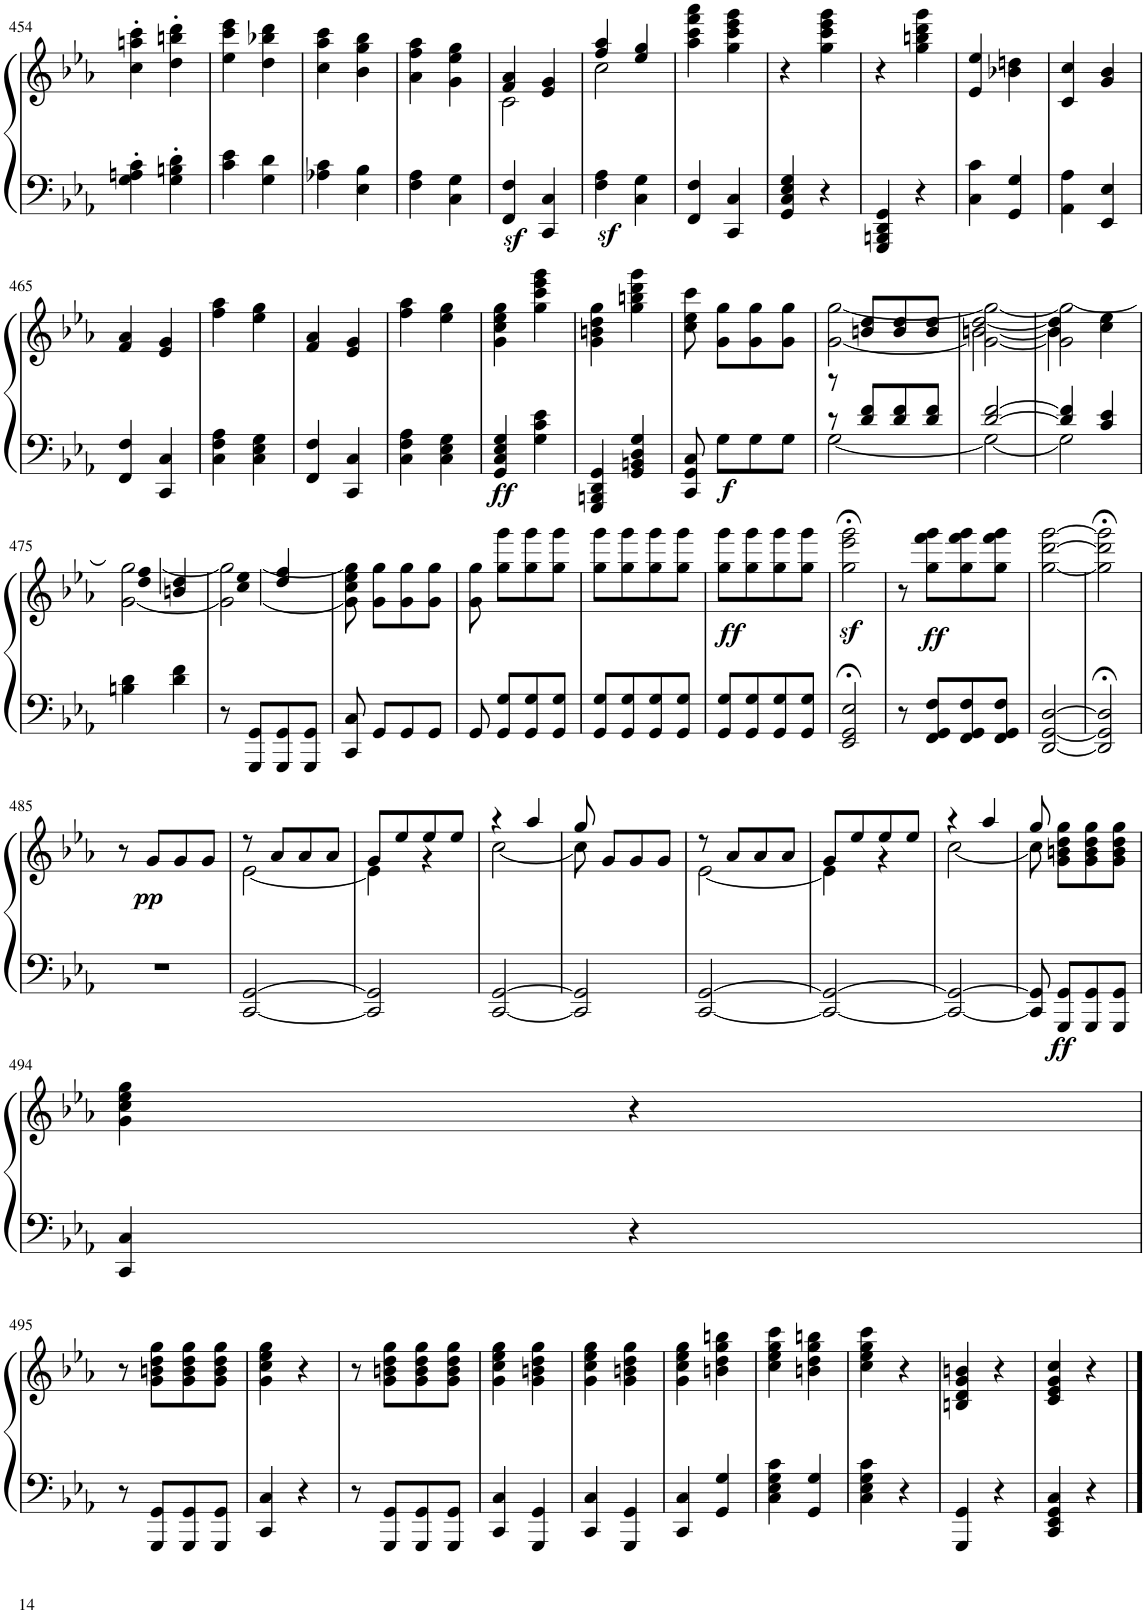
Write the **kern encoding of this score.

**kern	**kern	**dynam
*part1	*part1	*part1
*staff2	*staff1	*staff1/2
*I"Piano	*	*
*I'Pno	*	*
*clefF4	*clefG2	*
*k[b-e-a-]	*k[b-e-a-]	*
*M2/4	*M2/4	*
=453	=453	=453
*	*^	*
4BBBn/ 4BBn/	4d/ 4dd/	2g\	.
4GGG/ 4GG/	4Bn/ 4bn/	.	.
*	*v	*v	*
!!LO:PB:g=z
=454	=454	=454
4G\' 4An\' 4c\'	4cc\' 4aan\' 4ccc\'	.
4G\' 4Bn\' 4d\'	4dd\' 4bbn\' 4ddd\'	.
=455	=455	=455
4c\ 4e-\	4ee-\ 4ccc\ 4eee-\	.
4G\ 4d\	4dd\ 4bb-X\ 4ddd\	.
=456	=456	=456
4A-X\ 4c\	4cc\ 4aa-\ 4ccc\	.
4E-\ 4B-\	4b-\ 4gg\ 4bb-\	.
=457	=457	=457
4F\ 4A-\	4a-\ 4ff\ 4aa-\	.
4C\ 4G\	4g\ 4ee-\ 4gg\	.
=458	=458	=458
*	*^	*
4FF/z< 4F/z<	4f/ 4a-/	2c\	.
4CC/ 4C/	4e-/ 4g/	.	.
=459	=459	=459	=459
4F\z< 4A-\z<	4ff/ 4aa-/	2cc\	.
4C\ 4G\	4ee-/ 4gg/	.	.
*	*v	*v	*
=460	=460	=460
4FF/ 4F/	4aa-\ 4ccc\ 4fff\ 4aaa-\	.
4CC/ 4C/	4gg\ 4ccc\ 4eee-\ 4ggg\	.
=461	=461	=461
4GG/ 4C/ 4E-/ 4G/	4r	.
4r	4gg\ 4ccc\ 4eee-\ 4ggg\	.
=462	=462	=462
4GGG/ 4BBBn/ 4DD/ 4GG/	4r	.
4r	4gg\ 4bbn\ 4ddd\ 4ggg\	.
=463	=463	=463
4C\ 4c\	4e-/ 4ee-/	.
4GG/ 4G/	4b-X\ 4ddn\	.
=464	=464	=464
4AA-\ 4A-\	4c/ 4cc/	.
4EE-/ 4E-/	4g/ 4b-/	.
!!LO:LB:g=z
=465	=465	=465
4FF/ 4F/	4f/ 4a-/	.
4CC/ 4C/	4e-/ 4g/	.
=466	=466	=466
4C\ 4F\ 4A-\	4ff\ 4aa-\	.
4C\ 4E-\ 4G\	4ee-\ 4gg\	.
=467	=467	=467
4FF/ 4F/	4f/ 4a-/	.
4CC/ 4C/	4e-/ 4g/	.
=468	=468	=468
4C\ 4F\ 4A-\	4ff\ 4aa-\	.
4C\ 4E-\ 4G\	4ee-\ 4gg\	.
=469	=469	=469
!	!	!LO:DY:b=2
4GG/ 4C/ 4E-/ 4G/	4g\ 4cc\ 4ee-\ 4gg\	ff
4G\ 4c\ 4e-\	4gg\ 4ccc\ 4eee-\ 4ggg\	.
=470	=470	=470
4GGG/ 4BBBn/ 4DD/ 4GG/	4g\ 4bn\ 4dd\ 4gg\	.
4GG/ 4BBn/ 4D/ 4G/	4gg\ 4bbn\ 4ddd\ 4ggg\	.
=471	=471	=471
8CC/ 8GG/ 8C/	8cc\ 8ee-\ 8ccc\	.
!	!	!LO:DY:b=2
8G\L	8g\ 8gg\L	f
8G\	8g\ 8gg\	.
8G\J	8g\ 8gg\J	.
=472	=472	=472
*^	*^	*
8r	[2G\	[2g\ [2gg\	8r	.
8d/ 8f/L	.	.	8bn/ 8dd/L	.
8d/ 8f/	.	.	8b/ 8dd/	.
8d/ 8f/J	.	.	8b/ 8dd/J	.
=473	=473	=473	=473	=473
[2d/ [2f/	2G\_	2g\_ 2gg\_	[2bn\ [2dd\	.
=474	=474	=474	=474	=474
4d/] 4f/]	2G\]	2g\] 2gg\_	4b\] 4dd\]	.
4c/ 4e-/	.	.	4cc\ 4ee-\	.
*v	*v	*	*	*
!!LO:LB:g=z	!!
=475	=475	=475	=475
4Bn\ 4d\	[2g\ 2gg\_	4dd/ 4ff/	.
4d\ 4f\	.	4bn/ 4dd/	.
=476	=476	=476	=476
8r	2g\_ 2gg\_	4cc/ 4ee-/	.
8GGG/ 8GG/L	.	.	.
8GGG/ 8GG/	.	4dd/ 4ff/	.
8GGG/ 8GG/J	.	.	.
*	*v	*v	*
=477	=477	=477
8CC/ 8C/	8g\] 8cc\ 8ee-\ 8gg\]	.
8GG/L	8g\ 8gg\L	.
8GG/	8g\ 8gg\	.
8GG/J	8g\ 8gg\J	.
=478	=478	=478
8GG/	8g\ 8gg\	.
8GG/ 8G/L	8gg\ 8ggg\L	.
8GG/ 8G/	8gg\ 8ggg\	.
8GG/ 8G/J	8gg\ 8ggg\J	.
=479	=479	=479
8GG/ 8G/L	8gg\ 8ggg\L	.
8GG/ 8G/	8gg\ 8ggg\	.
8GG/ 8G/	8gg\ 8ggg\	.
8GG/ 8G/J	8gg\ 8ggg\J	.
=480	=480	=480
!	!	!LO:DY:b
8GG/ 8G/L	8gg\ 8ggg\L	ff
8GG/ 8G/	8gg\ 8ggg\	.
8GG/ 8G/	8gg\ 8ggg\	.
8GG/ 8G/J	8gg\ 8ggg\J	.
=481	=481	=481
2EE-/;< 2GG/;< 2E-/;<	2gg\z<;< 2eee-\z<;< 2ggg\z<;<	.
=482	=482	=482
8r	8r	.
!	!	!LO:DY:b
8FF/ 8GG/ 8F/L	8gg\ 8fff\ 8ggg\L	ff
8FF/ 8GG/ 8F/	8gg\ 8fff\ 8ggg\	.
8FF/ 8GG/ 8F/J	8gg\ 8fff\ 8ggg\J	.
=483	=483	=483
[2DD/ [2GG/ [2D/	[2gg\ [2ddd\ [2ggg\	.
=484	=484	=484
2DD/];< 2GG/];< 2D/];<	2gg\];< 2ddd\];< 2ggg\];<	.
!!LO:LB:g=z
=485	=485	=485
2r	8r	.
!	!	!LO:DY:b
.	8g/L	pp
.	8g/	.
.	8g/J	.
=486	=486	=486
*	*^	*
[2CC/ [2GG/	8r	[2e-\	.
.	8a-/L	.	.
.	8a-/	.	.
.	8a-/J	.	.
=487	=487	=487	=487
2CC/] 2GG/]	8g/L	4e-\]	.
.	8ee-/	.	.
.	8ee-/	4r	.
.	8ee-/J	.	.
=488	=488	=488	=488
[2CC/ [2GG/	4r	[2cc\	.
.	4aa-/	.	.
=489	=489	=489	=489
2CC/] 2GG/]	8gg/	8cc\]	.
.	8g/L	4.ryy	.
.	8g/	.	.
.	8g/J	.	.
=490	=490	=490	=490
[2CC/ [2GG/	8r	[2e-\	.
.	8a-/L	.	.
.	8a-/	.	.
.	8a-/J	.	.
=491	=491	=491	=491
2CC/_ 2GG/_	8g/L	4e-\]	.
.	8ee-/	.	.
.	8ee-/	4r	.
.	8ee-/J	.	.
=492	=492	=492	=492
2CC/_ 2GG/_	4r	[2cc\	.
.	4aa-/	.	.
=493	=493	=493	=493
8CC/] 8GG/]	8gg/	8cc\]	.
!	!	!	!LO:DY:b=2
8GGG/ 8GG/L	8g\ 8bn\ 8dd\ 8gg\L	4.ryy	ff
8GGG/ 8GG/	8g\ 8b\ 8dd\ 8gg\	.	.
8GGG/ 8GG/J	8g\ 8b\ 8dd\ 8gg\J	.	.
*	*v	*v	*
!!LO:LB:g=z
=494	=494	=494
4CC/ 4C/	4g\ 4cc\ 4ee-\ 4gg\	.
4r	4r	.
!!LO:LB:g=z
=495	=495	=495
8r	8r	.
8GGG/ 8GG/L	8g\ 8bn\ 8dd\ 8gg\L	.
8GGG/ 8GG/	8g\ 8b\ 8dd\ 8gg\	.
8GGG/ 8GG/J	8g\ 8b\ 8dd\ 8gg\J	.
=496	=496	=496
4CC/ 4C/	4g\ 4cc\ 4ee-\ 4gg\	.
4r	4r	.
=497	=497	=497
8r	8r	.
8GGG/ 8GG/L	8g\ 8bn\ 8dd\ 8gg\L	.
8GGG/ 8GG/	8g\ 8b\ 8dd\ 8gg\	.
8GGG/ 8GG/J	8g\ 8b\ 8dd\ 8gg\J	.
=498	=498	=498
4CC/ 4C/	4g\ 4cc\ 4ee-\ 4gg\	.
4GGG/ 4GG/	4g\ 4bn\ 4dd\ 4gg\	.
=499	=499	=499
4CC/ 4C/	4g\ 4cc\ 4ee-\ 4gg\	.
4GGG/ 4GG/	4g\ 4bn\ 4dd\ 4gg\	.
=500	=500	=500
4CC/ 4C/	4g\ 4cc\ 4ee-\ 4gg\	.
4GG/ 4G/	4bn\ 4dd\ 4gg\ 4bbn\	.
=501	=501	=501
4C\ 4E-\ 4G\ 4c\	4cc\ 4ee-\ 4gg\ 4ccc\	.
4GG/ 4G/	4bn\ 4dd\ 4gg\ 4bbn\	.
=502	=502	=502
4C\ 4E-\ 4G\ 4c\	4cc\ 4ee-\ 4gg\ 4ccc\	.
4r	4r	.
=503	=503	=503
4GGG/ 4GG/	4Bn/ 4d/ 4g/ 4bn/	.
4r	4r	.
=	=	=
*-	*-	*-
